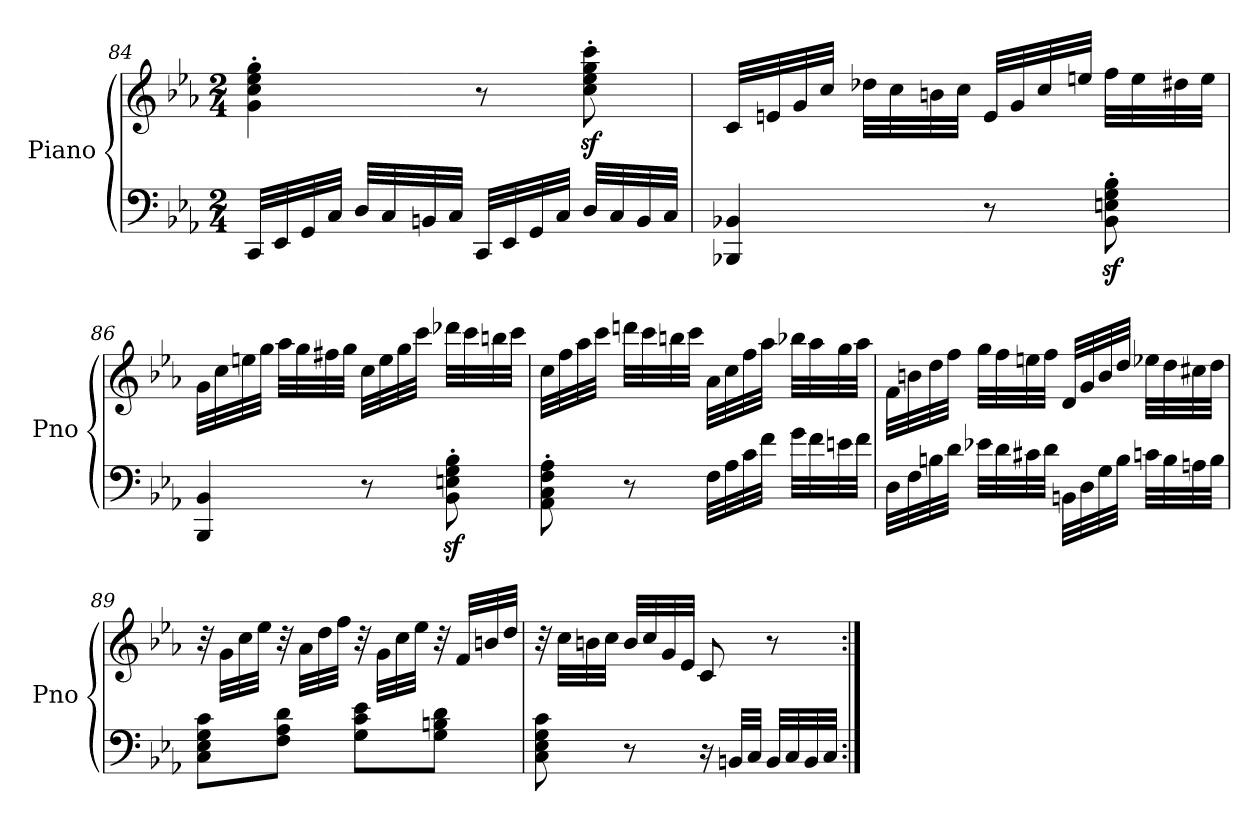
**kern	**kern
*part1	*part1
*staff2	*staff1
*I"Piano	*
*I'Pno	*
*clefF4	*clefG2
*k[b-e-a-]	*k[b-e-a-]
*E-:	*E-:
*M2/4	*M2/4
=84	=84
32CC/LLL	4g\' 4cc\' 4ee-\' 4gg\'
32EE-/	.
32GG/	.
32C/JJJ	.
32D/LLL	.
32C/	.
32BBn/	.
32C/JJJ	.
32CC/LLL	8r
32EE-/	.
32GG/	.
32C/JJJ	.
32D/LLL	8cc\z<' 8ee-\z<' 8gg\z<' 8ccc\z<'
32C/	.
32BB/	.
32C/JJJ	.
=85	=85
4BBB-X/ 4BB-X/	32c/LLL
.	32en/
.	32g/
.	32cc/JJJ
.	32dd-X\LLL
.	32cc\
.	32bn\
.	32cc\JJJ
8r	32e/LLL
.	32g/
.	32cc/
.	32een/JJJ
8BB-\z>' 8En\z>' 8G\z>' 8B-\z>'	32ff\LLL
.	32ee\
.	32dd#X\
.	32ee\JJJ
!!LO:LB:g=z
=86	=86
4BBB-/ 4BB-/	32g\LLL
.	32cc\
.	32een\
.	32gg\JJJ
.	32aa-\LLL
.	32gg\
.	32ff#X\
.	32gg\JJJ
8r	32cc\LLL
.	32ee\
.	32gg\
.	32ccc\JJJ
8BB-\z>' 8En\z>' 8G\z>' 8B-\z>'	32ddd-X\LLL
.	32ccc\
.	32bbn\
.	32ccc\JJJ
=87	=87
8AA-\' 8C\' 8F\' 8A-\'	32cc\LLL
.	32ff\
.	32aa-\
.	32ccc\JJJ
8r	32dddn\LLL
.	32ccc\
.	32bbn\
.	32ccc\JJJ
32F\LLL	32a-\LLL
32A-\	32cc\
32c\	32ff\
32f\JJJ	32aa-\JJJ
32g\LLL	32bb-X\LLL
32f\	32aa-\
32en\	32gg\
32f\JJJ	32aa-\JJJ
!!LO:LB:g=z
=88	=88
32D\LLL	32f\LLL
32F\	32bn\
32Bn\	32dd\
32d\JJJ	32ff\JJJ
32e-X\LLL	32gg\LLL
32d\	32ff\
32c#X\	32een\
32d\JJJ	32ff\JJJ
32BBn\LLL	32d/LLL
32D\	32g/
32G\	32b/
32B\JJJ	32dd/JJJ
32cn\LLL	32ee-X\LLL
32B\	32dd\
32An\	32cc#X\
32B\JJJ	32dd\JJJ
=89	=89
8C\ 8E-\ 8G\ 8c\L	32r
.	32g\LLL
.	32cc\
.	32ee-\JJJ
8F\ 8A-\ 8d\J	32r
.	32a-\LLL
.	32dd\
.	32ff\JJJ
8G\ 8c\ 8e-\L	32r
.	32g\LLL
.	32cc\
.	32ee-\JJJ
8G\ 8Bn\ 8d\J	32r
.	32f/LLL
.	32bn/
.	32dd/JJJ
=90	=90
8C\ 8E-\ 8G\ 8c\	32r
.	32cc\LLL
.	32bn\
.	32cc\JJJ
8r	32b/LLL
.	32cc/
.	32g/
.	32e-/JJJ
16r	8c/
32BBn/LLL	.
32C/JJJ	.
32BB/LLL	8r
32C/	.
32BB/	.
32C/JJJ	.
=:|!	=:|!
*-	*-
